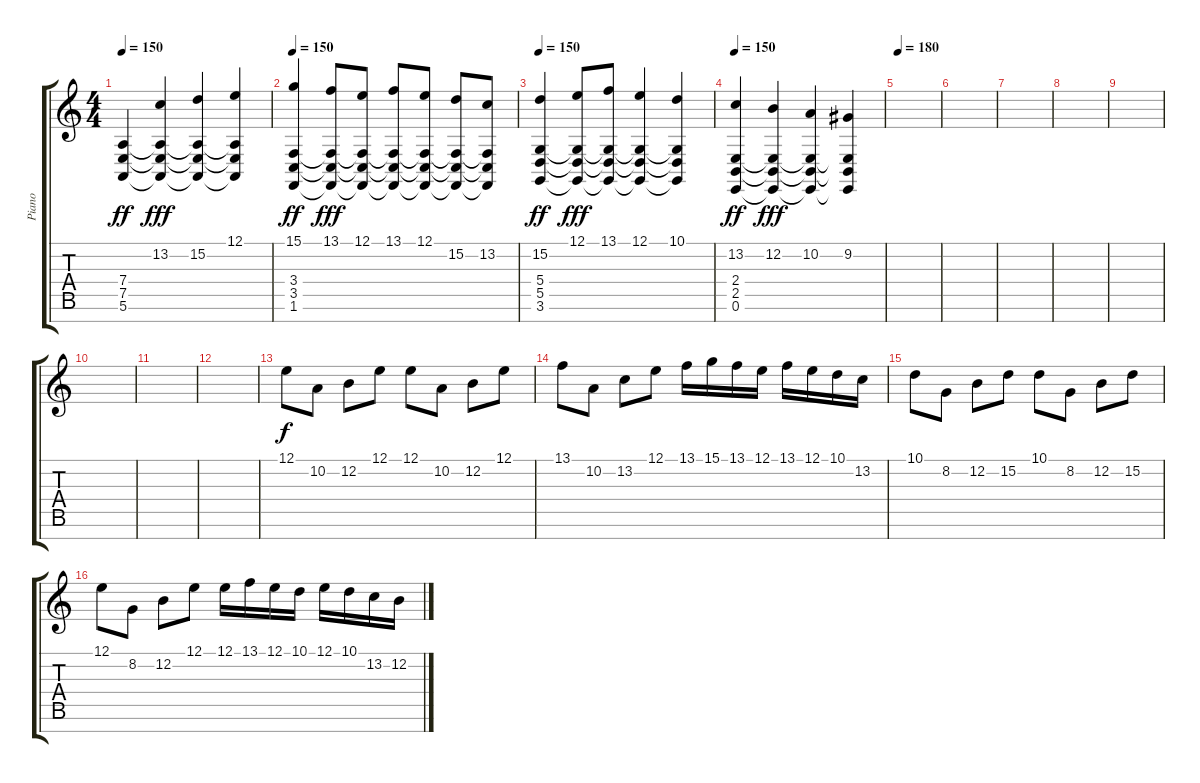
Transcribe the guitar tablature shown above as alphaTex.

\track ("Piano" "Piano") {instrument acousticgrandpiano}
\staff {score tabs}
\tuning (E4 B3 G3 D3 A2 E2 B1) {hide}
\ts (4 4)
\tempo 150
\clef g2
\ks c
(7.4 7.5 5.6).4{dy ff} (13.2 7.4{t} 7.5{t} 5.6{t}).4{dy fff} (15.2 7.4{t} 7.5{t} 5.6{t}).4 (12.1 7.4{t} 7.5{t} 5.6{t}).4 |
\tempo 150
(15.1 3.4 3.5 1.6).4{dy ff} (13.1 3.4{t} 3.5{t} 1.6{t}).8{dy fff} (12.1 3.4{t} 3.5{t} 1.6{t}).8 (13.1 3.4{t} 3.5{t} 1.6{t}).8 (12.1 3.4{t} 3.5{t} 1.6{t}).8 (15.2 3.4{t} 3.5{t} 1.6{t}).8 (13.2 3.4{t} 3.5{t} 1.6{t}).8 |
\tempo 150
(15.2 5.4 5.5 3.6).4{dy ff} (12.1 5.4{t} 5.5{t} 3.6{t}).8{dy fff} (13.1 5.4{t} 5.5{t} 3.6{t}).8 (12.1 5.4{t} 5.5{t} 3.6{t}).4 (10.1 5.4{t} 5.5{t} 3.6{t}).4 |
\tempo 150
(13.2 2.4 2.5 0.6).4{dy ff} (12.2 2.4{t} 2.5{t} 0.6{t}).4{dy fff} (10.2 2.4{t} 2.5{t} 0.6{t}).4 (9.2 2.4{t} 2.5{t} 0.6{t}).4 |
\tempo 180
|
|
|
|
|
|
|
|
12.1.8{dy f volume 13} 10.2.8 12.2.8 12.1.8 12.1.8 10.2.8 12.2.8 12.1.8 |
13.1.8 10.2.8 13.2.8 12.1.8 13.1.16 15.1.16 13.1.16 12.1.16 13.1.16 12.1.16 10.1.16 13.2.16 |
10.1.8 8.2.8 12.2.8 15.2.8 10.1.8 8.2.8 12.2.8 15.2.8 |
12.1.8 8.2.8 12.2.8 12.1.8 12.1.16 13.1.16 12.1.16 10.1.16 12.1.16 10.1.16 13.2.16 12.2.16
